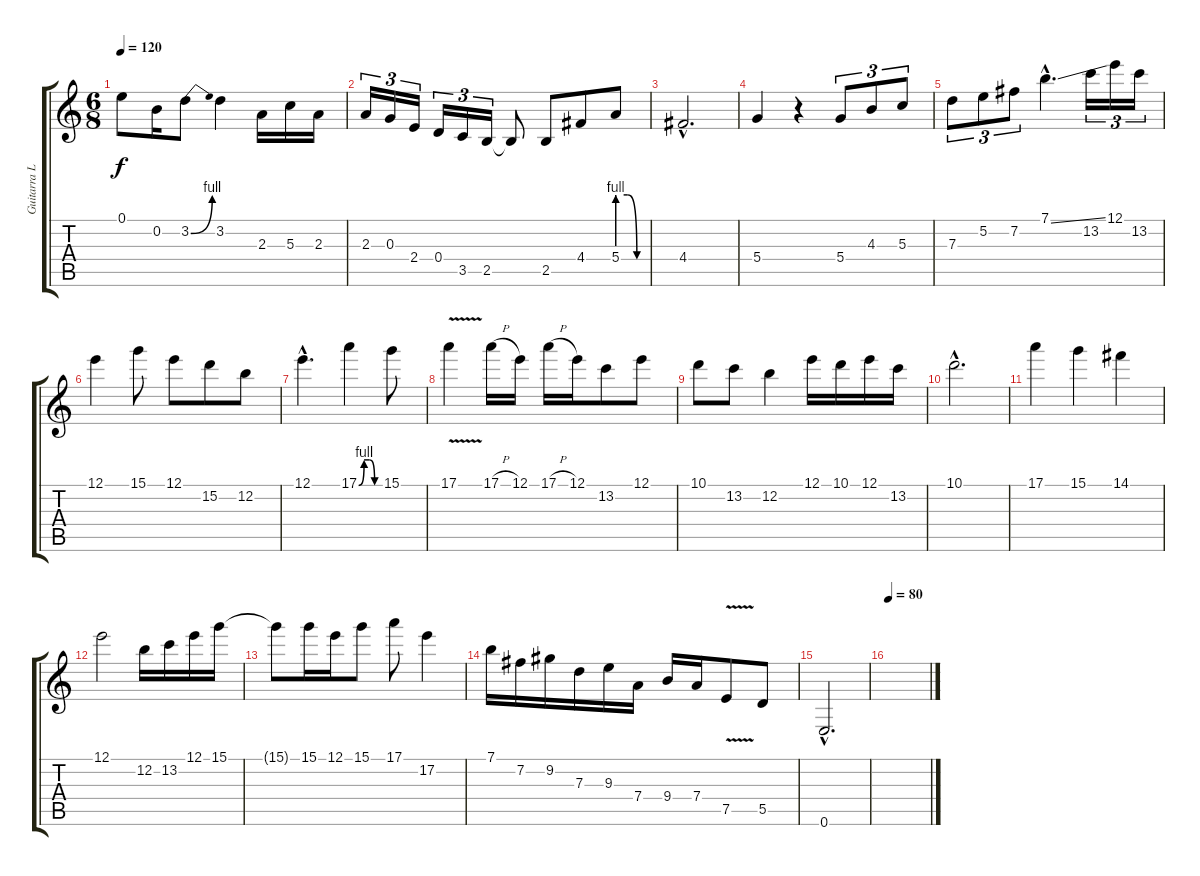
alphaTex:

\track ("Guitarra Líder" "Guitarra L") {instrument overdrivenguitar}
\staff {score tabs}
\tuning (E4 B3 G3 D3 A2 E2) {hide}
\ts (6 8)
\tempo 120
\clef g2
\ks c
0.1.8{dy f} 0.2.16 3.2{be (bend 0 0 60 4)}.8 3.2.4 2.3.16 5.3.16 2.3.16 |
2.3.16{tu (3 2)} 0.3.16{tu (3 2)} 2.4.16{tu (3 2)} 0.4.16{tu (3 2)} 3.5.16{tu (3 2)} 2.5.16{tu (3 2)} 2.5{t}.8 2.5.8 4.4.8 5.4{be (custom 0 4 20 4 40 0 60 0)}.8 |
4.4{hac}.2{d} |
5.4.4 r.4 5.4.8{tu (3 2)} 4.3.8{tu (3 2)} 5.3.8{tu (3 2)} |
7.3.8{tu (3 2)} 5.2.8{tu (3 2)} 7.2.8{tu (3 2)} 7.1{ss hac}.4{d} 13.2.16{tu (3 2)} 12.1.16{tu (3 2)} 13.2.16{tu (3 2)} |
12.1.4 15.1.8 12.1.8 15.2.8 12.2.8 |
12.1{hac}.4{d} 17.1{be (custom 0 0 15 4 30 4 45 0 60 0)}.4 15.1.8 |
17.1{v}.4 17.1{h}.16 12.1.16 17.1{h}.16 12.1.16 13.2.8 12.1.8 |
10.1.8 13.2.8 12.2.4 12.1.16 10.1.16 12.1.16 13.2.16 |
10.1{hac}.2{d} |
17.1.4 15.1.4 14.1.4 |
12.1.2 12.2.16 13.2.16 12.1.16 15.1.16 |
15.1{t}.8 15.1.16 12.1.16 15.1.8 17.1.8 17.2.4 |
7.1.16 7.2.16 9.2.16 7.3.16 9.3.16 7.4.16 9.4.16 7.4.16 7.5{v}.8 5.5.8 |
0.6{hac}.2{d} |
\tempo 80
